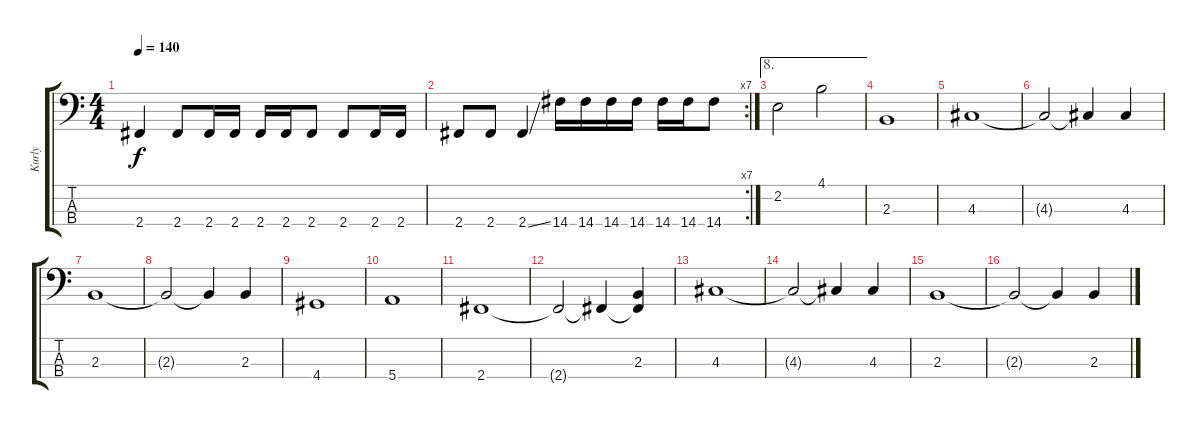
\track ("Kurly" "Kurly") {instrument electricbassfinger}
\staff {score tabs}
\tuning (G2 D2 A1 E1) {hide}
\ts (4 4)
\tempo 140
\clef f4
\ks c
2.4.4{dy f} 2.4.8 2.4.16 2.4.16 2.4.16 2.4.16 2.4.8 2.4.8 2.4.16 2.4.16 |
\rc 7
2.4.8 2.4.8 2.4{ss}.4 14.4.16 14.4.16 14.4.16 14.4.16 14.4.16 14.4.16 14.4.8 |
\ae 8
2.2.2 4.1.2 |
2.3.1 |
4.3.1 |
4.3{t}.2 4.3{t}.4 4.3.4 |
2.3.1 |
2.3{t}.2 2.3{t}.4 2.3.4 |
4.4.1 |
5.4.1 |
2.4.1 |
2.4{t}.2 2.4{t}.4 (2.3 2.4{t}).4 |
4.3.1 |
4.3{t}.2 4.3{t}.4 4.3.4 |
2.3.1 |
2.3{t}.2 2.3{t}.4 2.3.4
